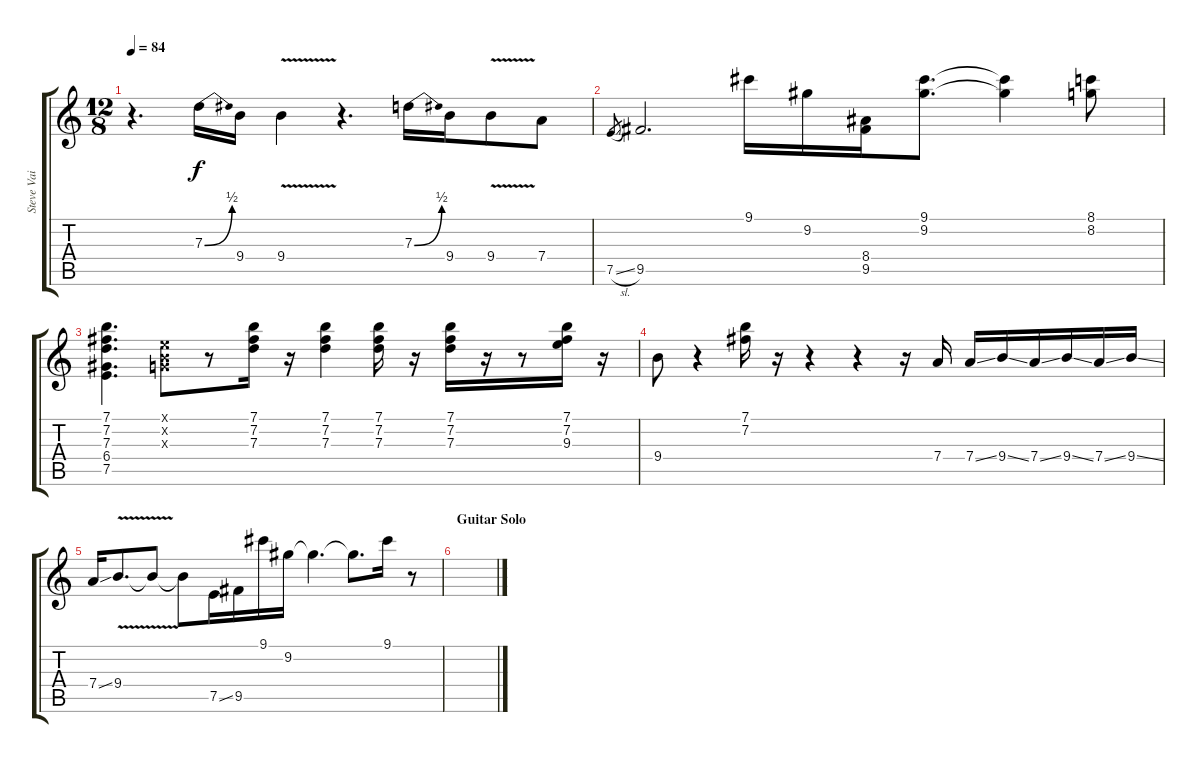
\track ("Steve Vai" "Steve Vai") {instrument distortionguitar}
\staff {score tabs}
\tuning (E4 B3 G3 D3 A2 E2) {hide}
\ts (12 8)
\tempo 84
\clef g2
\ks c
r.4{d dy f} 7.3{be (bend 0 0 60 2)}.16 9.4.16 9.4{v}.4 r.4{d} 7.3{be (bend 0 0 60 2)}.16 9.4.16 9.4{v}.8 7.4.8 |
7.5{sl}.8{gr} 9.5.2{d} 9.1.16 9.2.16 (8.4 9.5).16 (9.1 9.2).8{d} (9.1{t} 9.2{t}).4 (8.1 8.2).8 |
(7.1 7.2 7.3 6.4 7.5).4{d} (0.1{x} 0.2{x} 0.3{x}).8 r.8 (7.1 7.2 7.3).16 r.16 (7.1 7.2 7.3).4 (7.1 7.2 7.3).16 r.16 (7.1 7.2 7.3).16 r.16 r.8 (7.1 7.2 9.3).16 r.16 |
9.4.8 r.4 (7.1 7.2).16 r.16 r.4 r.4 r.16 7.4.16 7.4{ss}.16 9.4{ss}.16 7.4{ss}.16 9.4{ss}.16 7.4{ss}.16 9.4{ss}.16 |
7.4{ss}.16 9.4{v}.8{d} 9.4{t}.8 9.4{t}.8 7.5{ss}.16 9.5.16 9.1.16 9.2.16 9.2{t}.4{d} 9.2{t}.8{d} 9.1.16 r.8 |
\section ("" "Guitar Solo")
